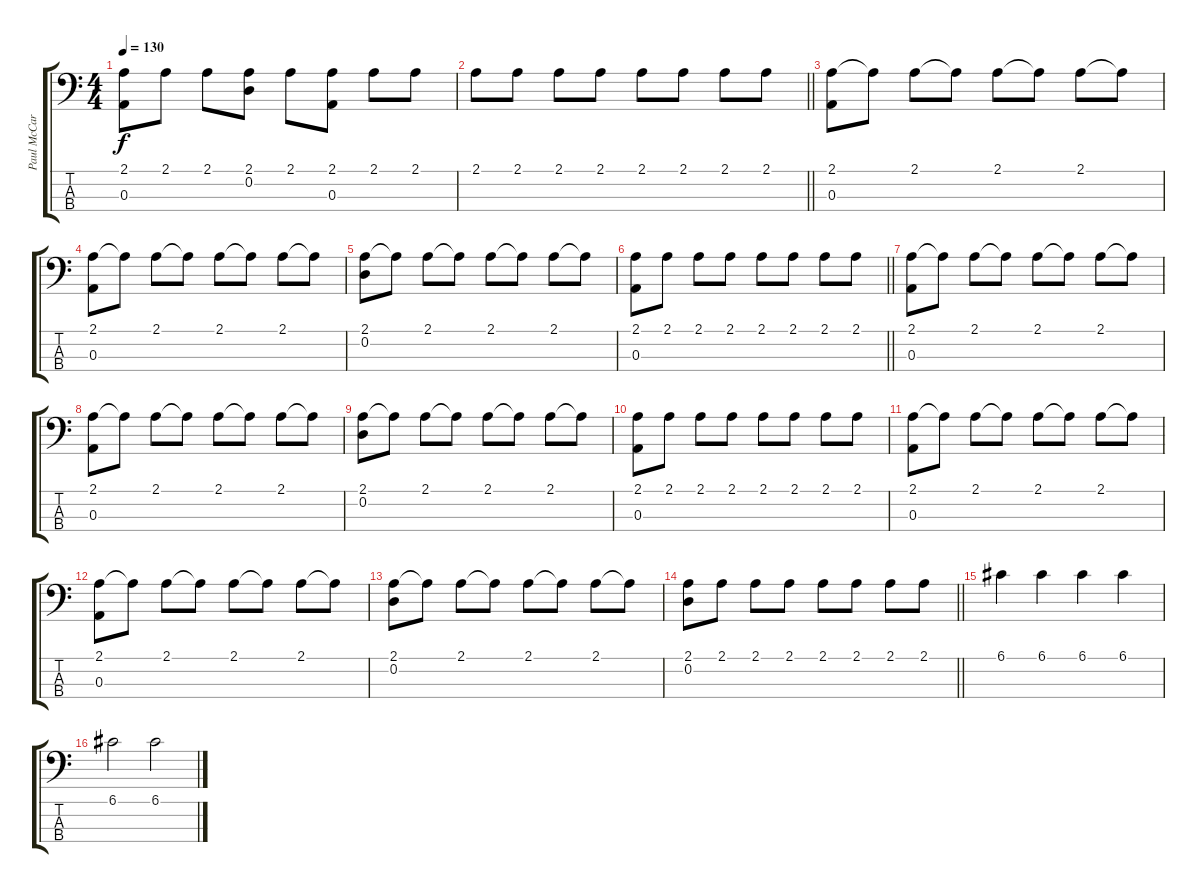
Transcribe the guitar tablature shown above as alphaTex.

\track ("Paul McCartney" "Paul McCar") {instrument acousticbass}
\staff {score tabs}
\tuning (G2 D2 A1 E1) {hide}
\ts (4 4)
\tempo 130
\clef f4
\ks c
(2.1 0.3).8{dy f} 2.1.8 2.1.8 (2.1 0.2).8 2.1.8 (2.1 0.3).8 2.1.8 2.1.8 |
\barLineRight lightlight
2.1.8 2.1.8 2.1.8 2.1.8 2.1.8 2.1.8 2.1.8 2.1.8 |
(2.1 0.3).8 2.1{t}.8 2.1.8 2.1{t}.8 2.1.8 2.1{t}.8 2.1.8 2.1{t}.8 |
(2.1 0.3).8 2.1{t}.8 2.1.8 2.1{t}.8 2.1.8 2.1{t}.8 2.1.8 2.1{t}.8 |
(2.1 0.2).8 2.1{t}.8 2.1.8 2.1{t}.8 2.1.8 2.1{t}.8 2.1.8 2.1{t}.8 |
\barLineRight lightlight
(2.1 0.3).8 2.1.8 2.1.8 2.1.8 2.1.8 2.1.8 2.1.8 2.1.8 |
(2.1 0.3).8 2.1{t}.8 2.1.8 2.1{t}.8 2.1.8 2.1{t}.8 2.1.8 2.1{t}.8 |
(2.1 0.3).8 2.1{t}.8 2.1.8 2.1{t}.8 2.1.8 2.1{t}.8 2.1.8 2.1{t}.8 |
(2.1 0.2).8 2.1{t}.8 2.1.8 2.1{t}.8 2.1.8 2.1{t}.8 2.1.8 2.1{t}.8 |
(2.1 0.3).8 2.1.8 2.1.8 2.1.8 2.1.8 2.1.8 2.1.8 2.1.8 |
(2.1 0.3).8 2.1{t}.8 2.1.8 2.1{t}.8 2.1.8 2.1{t}.8 2.1.8 2.1{t}.8 |
(2.1 0.3).8 2.1{t}.8 2.1.8 2.1{t}.8 2.1.8 2.1{t}.8 2.1.8 2.1{t}.8 |
(2.1 0.2).8 2.1{t}.8 2.1.8 2.1{t}.8 2.1.8 2.1{t}.8 2.1.8 2.1{t}.8 |
\barLineRight lightlight
(2.1 0.2).8 2.1.8 2.1.8 2.1.8 2.1.8 2.1.8 2.1.8 2.1.8 |
6.1.4 6.1.4 6.1.4 6.1.4 |
6.1.2 6.1.2
